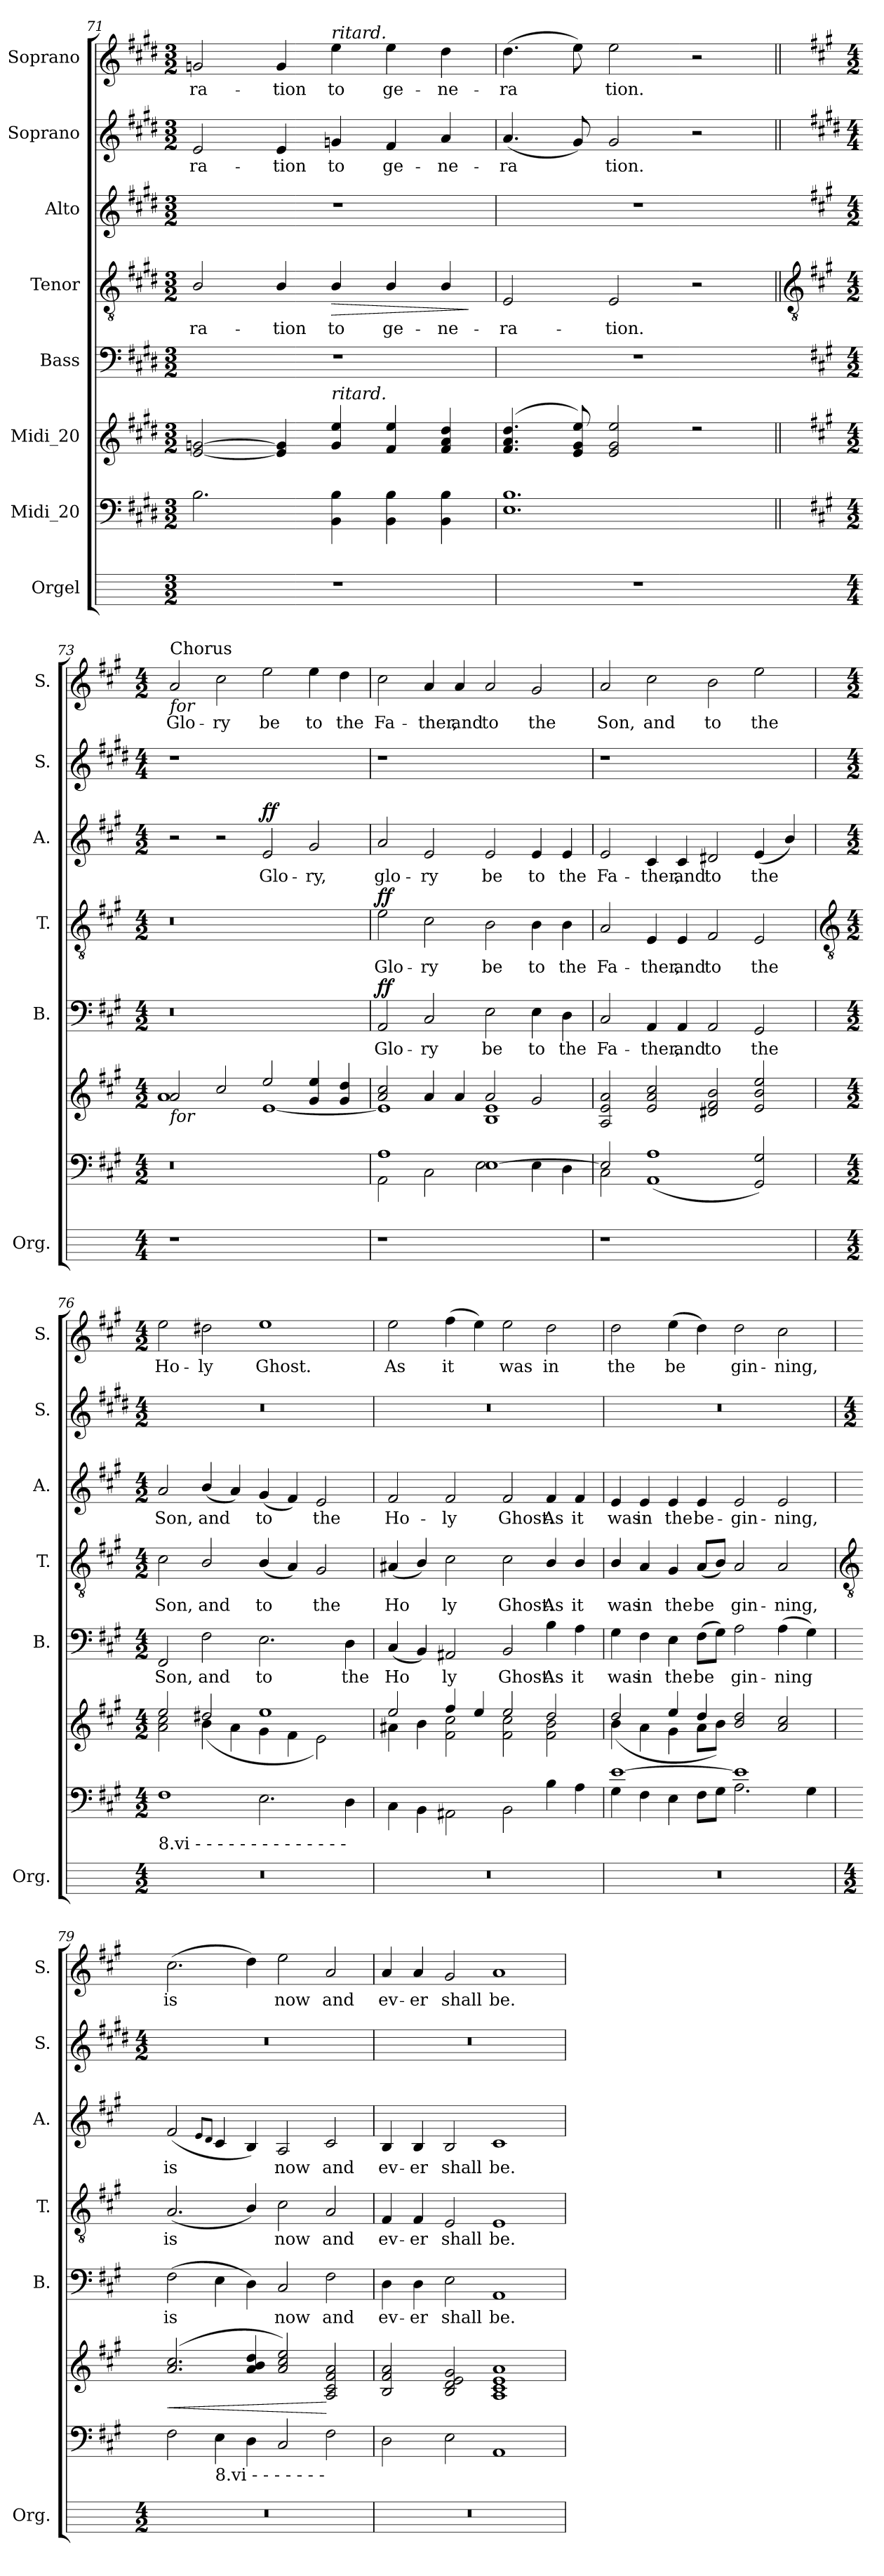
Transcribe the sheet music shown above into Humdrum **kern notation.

**kern	**kern	**kern	**dynam	**kern	**text	**dynam	**kern	**text	**dynam	**kern	**text	**dynam	**kern	**text	**kern	**text
*part8	*part7	*part6	*part6	*part5	*part5	*part5	*part4	*part4	*part4	*part3	*part3	*part3	*part2	*part2	*part1	*part1
*staff8	*staff7	*staff6	*staff6	*staff5	*staff5	*staff5	*staff4	*staff4	*staff4	*staff3	*staff3	*staff3	*staff2	*staff2	*staff1	*staff1
*I"Orgel	*I"Midi_20	*I"Midi_20	*	*I"Bass	*	*	*I"Tenor	*	*	*I"Alto	*	*	*I"Soprano	*	*I"Soprano	*
*I'Org.	*	*	*	*I'B.	*	*	*I'T.	*	*	*I'A.	*	*	*I'S.	*	*I'S.	*
*	*clefF4	*clefG2	*	*clefF4	*	*	*clefGv2	*	*	*clefG2	*	*	*clefG2	*	*clefG2	*
*	*k[f#c#g#d#]	*k[f#c#g#d#]	*	*k[f#c#g#d#]	*	*	*k[f#c#g#d#]	*	*	*k[f#c#g#d#]	*	*	*k[f#c#g#d#]	*	*k[f#c#g#d#]	*
*	*E:	*E:	*	*E:	*	*	*E:	*	*	*E:	*	*	*E:	*	*E:	*
*M3/2	*M3/2	*M3/2	*	*M3/2	*	*	*M3/2	*	*	*M3/2	*	*	*M3/2	*	*M3/2	*
=71	=71	=71	=71	=71	=71	=71	=71	=71	=71	=71	=71	=71	=71	=71	=71	=71
*	*	*^	*	*	*	*	*	*	*	*	*	*	*	*	*	*
!	!	!	!	!	!	!	!	!	!LO:LY:b	!	!	!	!	!	!LO:LY:b	!	!LO:LY:b
1.r	2.B	[2e/ [2gn/	1.ryy	.	1.r	.	.	2B/	-ra-	.	1.r	.	.	2e	-ra-	2gn	-ra-
!	!	!	!	!	!	!	!	!	!LO:LY:b	!	!	!	!	!	!LO:LY:b	!	!LO:LY:b
.	.	4e/] 4g/]	.	.	.	.	.	4B/	-tion	.	.	.	.	4e	-tion	4g	-tion
!	!	!	!	!	!	!	!	!	!	!	!	!	!	!	!	!LO:TX:a:i:t=ritard.	!
!	!	!LO:TX:a:i:t=ritard.	!	!	!	!	!	!	!	!	!	!	!	!	!	!	!
!	!	!	!	!	!	!	!	!	!LO:LY:b	!LO:HP:b	!	!	!	!	!LO:LY:b	!	!LO:LY:b
.	4BB 4B	4g/ 4ee/	.	.	.	.	.	4B/	to	>	.	.	.	4gn	to	4ee	to
!	!	!	!	!	!	!	!	!	!LO:LY:b	!	!	!	!	!	!LO:LY:b	!	!LO:LY:b
.	4BB 4B	4f#/ 4ee/	.	.	.	.	.	4B/	ge-	.	.	.	.	4f#	ge-	4ee	ge-
!	!	!	!	!	!	!	!	!	!LO:LY:b	!	!	!	!	!	!LO:LY:b	!	!LO:LY:b
.	4BB 4B	4f#/ 4a/ 4dd#/	.	.	.	.	.	4B/	-ne-	.	.	.	.	4a	-ne-	4dd#	-ne-
*	*	*v	*v	*	*	*	*	*	*	*	*	*	*	*	*	*	*
.	.	.	.	.	.	.	.	.	]	.	.	.	.	.	.	.
=72	=72	=72	=72	=72	=72	=72	=72	=72	=72	=72	=72	=72	=72	=72	=72	=72
*	*	*^	*	*	*	*	*	*	*	*	*	*	*	*	*	*
!	!	!	!	!	!	!	!	!	!LO:LY:b	!	!	!	!	!	!LO:LY:b	!	!LO:LY:b
1.r	1.E 1.B	(>4.f#/ 4.a/ 4.dd#/	1.ryy	.	1.r	.	.	2E	-ra-	.	1.r	.	.	(<4.a	-ra	(>4.dd#	-ra
.	.	8e/ 8g#/ 8ee/)	.	.	.	.	.	.	.	.	.	.	.	8g#)	.	8ee)	.
!	!	!	!	!	!	!	!	!	!LO:LY:b	!	!	!	!	!	!LO:LY:b	!	!LO:LY:b
.	.	2e/ 2g#/ 2ee/	.	.	.	.	.	2E	-tion.	.	.	.	.	2g#	tion.	2ee	tion.
.	.	2r	.	.	.	.	.	2r	.	.	.	.	.	2r	.	2r	.
!!LO:LB:g=z
=73	=73||	=73||	=73||	=73||	=73	=73||	=73||	=73||	=73||	=73||	=73	=73||	=73||	=73||	=73||	=73||	=73||
*	*	*	*	*	*	*	*	*clefGv2	*	*	*	*	*	*	*	*	*
*	*k[f#c#g#]	*k[f#c#g#]	*	*	*k[f#c#g#]	*	*	*k[f#c#g#]	*	*	*k[f#c#g#]	*	*	*	*	*k[f#c#g#]	*
*	*A:	*A:	*	*	*A:	*	*	*A:	*	*	*A:	*	*	*	*	*A:	*
*M4/4	*M4/2	*M4/2	*	*	*M4/2	*	*	*M4/2	*	*	*M4/2	*	*	*M4/4	*	*M4/2	*
*	*^	*	*	*	*	*	*	*	*	*	*	*	*	*	*	*	*
!	!	!	!	!	!	!	!	!	!	!	!	!	!	!	!	!	!LO:TX:a:t=Chorus	!
!	!	!	!	!	!	!	!	!	!	!	!	!	!	!	!	!	!LO:TX:b:i:t=for	!
!	!	!	!LO:TX:b:i:t=for	!	!	!	!	!	!	!	!	!	!	!	!	!	!	!
!	!	!	!	!	!	!	!	!	!	!	!	!	!	!	!	!	!	!LO:LY:b
1r	0r	0ryy	2a/	1a\	.	0r	.	.	0r	.	.	2r	.	.	1r	.	2a	Glo-
!	!	!	!	!	!	!	!	!	!	!	!	!	!	!	!	!	!	!LO:LY:b
.	.	.	2cc#/	.	.	.	.	.	.	.	.	2r	.	.	.	.	2cc#	-ry
!	!	!	!	!	!	!	!	!	!	!	!	!	!LO:LY:b	!LO:DY:b	!	!	!	!LO:LY:b
1ryy	.	.	2ee/	[1e\	.	.	.	.	.	.	.	2e	Glo-	ff	1ryy	.	2ee	be
!	!	!	!	!	!	!	!	!	!	!	!	!	!LO:LY:b	!	!	!	!	!LO:LY:b
.	.	.	4g#/ 4ee/	.	.	.	.	.	.	.	.	2g#	-ry,	.	.	.	4ee	to
!	!	!	!	!	!	!	!	!	!	!	!	!	!	!	!	!	!	!LO:LY:b
.	.	.	4g#/ 4dd/	.	.	.	.	.	.	.	.	.	.	.	.	.	4dd	the
=74	=74	=74	=74	=74	=74	=74	=74	=74	=74	=74	=74	=74	=74	=74	=74	=74	=74	=74
!	!	!	!	!	!	!	!LO:LY:b	!LO:DY:b	!	!LO:LY:b	!LO:DY:b	!	!LO:LY:b	!	!	!	!	!LO:LY:b
1r	1A/	2AA\	2a/ 2cc#/	1e\]	.	2AA	Glo-	ff	2e	Glo-	ff	2a	glo-	.	1r	.	2cc#	Fa-
!	!	!	!	!	!	!	!LO:LY:b	!	!	!LO:LY:b	!	!	!LO:LY:b	!	!	!	!	!LO:LY:b
.	.	2C#\	4a/	.	.	2C#	-ry	.	2c#	-ry	.	2e	-ry	.	.	.	4a	-ther,
!	!	!	!	!	!	!	!	!	!	!	!	!	!	!	!	!	!	!LO:LY:b
.	.	.	4a/	.	.	.	.	.	.	.	.	.	.	.	.	.	4a	and
!	!	!	!	!	!	!	!LO:LY:b	!	!	!LO:LY:b	!	!	!LO:LY:b	!	!	!	!	!LO:LY:b
1ryy	[1E/	2E\	2a/	1B\ 1e\	.	2E	be	.	2B	be	.	2e	be	.	1ryy	.	2a	to
!	!	!	!	!	!	!	!LO:LY:b	!	!	!LO:LY:b	!	!	!LO:LY:b	!	!	!	!	!LO:LY:b
.	.	4E\	2g#/	.	.	4E	to	.	4B	to	.	4e	to	.	.	.	2g#	the
!	!	!	!	!	!	!	!LO:LY:b	!	!	!LO:LY:b	!	!	!LO:LY:b	!	!	!	!	!
.	.	4D\	.	.	.	4D	the	.	4B	the	.	4e	the	.	.	.	.	.
=75	=75	=75	=75	=75	=75	=75	=75	=75	=75	=75	=75	=75	=75	=75	=75	=75	=75	=75
!	!	!	!	!	!	!	!LO:LY:b	!	!	!LO:LY:b	!	!	!LO:LY:b	!	!	!	!	!LO:LY:b
1r	2E/]	2C#\	2A/ 2e/ 2a/	0ryy	.	2C#	Fa-	.	2A	Fa-	.	2e	Fa-	.	1r	.	2a	Son,
!	!	!	!	!	!	!	!LO:LY:b	!	!	!LO:LY:b	!	!	!LO:LY:b	!	!	!	!	!LO:LY:b
.	(>1AA/ 1A/	1.ryy	2e/ 2a/ 2cc#/	.	.	4AA	-ther,	.	4E	-ther,	.	4c#	-ther,	.	.	.	2cc#	and
!	!	!	!	!	!	!	!LO:LY:b	!	!	!LO:LY:b	!	!	!LO:LY:b	!	!	!	!	!
.	.	.	.	.	.	4AA	and	.	4E	and	.	4c#	and	.	.	.	.	.
!	!	!	!	!	!	!	!LO:LY:b	!	!	!LO:LY:b	!	!	!LO:LY:b	!	!	!	!	!LO:LY:b
1ryy	.	.	2d#X/ 2f#/ 2b/	.	.	2AA	to	.	2F#	to	.	2d#X	to	.	1ryy	.	2b	to
!	!	!	!	!	!	!	!LO:LY:b	!	!	!LO:LY:b	!	!	!LO:LY:b	!	!	!	!	!LO:LY:b
.	2GG#/ 2G#/)	.	2e/ 2b/ 2ee/	.	.	2GG#	the	.	2E	the	.	(<4e	the	.	.	.	2ee	the
.	.	.	.	.	.	.	.	.	.	.	.	4b/)	.	.	.	.	.	.
!!LO:LB:g=z
=76	=76	=76	=76	=76	=76	=76	=76	=76	=76	=76	=76	=76	=76	=76	=76	=76	=76	=76
*	*	*	*	*	*	*	*	*	*clefGv2	*	*	*	*	*	*	*	*	*
*M4/2	*M4/2	*	*M4/2	*	*	*M4/2	*	*	*M4/2	*	*	*M4/2	*	*	*M4/2	*	*M4/2	*
!	!LO:TX:b:t=8.vi        -        -        -        -        -        -        -        -        -        -        -        -        -        -	!	!	!	!	!	!	!	!	!	!	!	!	!	!	!	!	!
!	!	!	!	!	!	!	!LO:LY:b	!	!	!LO:LY:b	!	!	!LO:LY:b	!	!	!	!	!LO:LY:b
0r	0ryy	1F#\	2ee/	2a\ 2cc#\	.	2FF#	Son,	.	2c#	Son,	.	2a	Son,	.	0r	.	2ee	Ho-
!	!	!	!	!	!	!	!LO:LY:b	!	!	!LO:LY:b	!	!	!LO:LY:b	!	!	!	!	!LO:LY:b
.	.	.	2dd#X/	(<4b\	.	2F#	and	.	2B/	and	.	(<4b/	and	.	.	.	2dd#X	-ly
.	.	.	.	4a\	.	.	.	.	.	.	.	4a)	.	.	.	.	.	.
!	!	!	!	!	!	!	!LO:LY:b	!	!	!LO:LY:b	!	!	!LO:LY:b	!	!	!	!	!LO:LY:b
.	.	2.E\	1ee/	4g#\	.	2.E	to	.	(<4B/	to	.	(<4g#	to	.	.	.	1ee	Ghost.
.	.	.	.	4f#\	.	.	.	.	4A/)	.	.	4f#)	.	.	.	.	.	.
!	!	!	!	!	!	!	!	!	!	!LO:LY:b	!	!	!LO:LY:b	!	!	!	!	!
.	.	.	.	2e\)	.	.	.	.	2G#/	the	.	2e	the	.	.	.	.	.
!	!	!	!	!	!	!	!LO:LY:b	!	!	!	!	!	!	!	!	!	!	!
.	.	4D\	.	.	.	4D	the	.	.	.	.	.	.	.	.	.	.	.
=77	=77	=77	=77	=77	=77	=77	=77	=77	=77	=77	=77	=77	=77	=77	=77	=77	=77	=77
!	!	!	!	!	!	!	!LO:LY:b	!	!	!LO:LY:b	!	!	!LO:LY:b	!	!	!	!	!LO:LY:b
0r	0ryy	4C#\	2ee/	4a#X\	.	(<4C#	Ho	.	(<4A#X/	Ho	.	2f#	Ho-	.	0r	.	2ee	As
.	.	4BB\	.	4b\	.	4BB)	.	.	4B/)	.	.	.	.	.	.	.	.	.
!	!	!	!	!	!	!	!LO:LY:b	!	!	!LO:LY:b	!	!	!LO:LY:b	!	!	!	!	!LO:LY:b
.	.	2AA#X\	4ff#/	2f#\ 2cc#\	.	2AA#X	ly	.	2c#	ly	.	2f#	-ly	.	.	.	(>4ff#	it
.	.	.	4ee/	.	.	.	.	.	.	.	.	.	.	.	.	.	4ee)	.
!	!	!	!	!	!	!	!LO:LY:b	!	!	!LO:LY:b	!	!	!LO:LY:b	!	!	!	!	!LO:LY:b
.	.	2BB\	2ee/	2f#\ 2cc#\	.	2BB	Ghost.	.	2c#	Ghost.	.	2f#	Ghost.	.	.	.	2ee	was
!	!	!	!	!	!	!	!LO:LY:b	!	!	!LO:LY:b	!	!	!LO:LY:b	!	!	!	!	!LO:LY:b
.	.	4B\	2dd/	2f#\ 2b\	.	4B	As	.	4B/	As	.	4f#	As	.	.	.	2dd	in
!	!	!	!	!	!	!	!LO:LY:b	!	!	!LO:LY:b	!	!	!LO:LY:b	!	!	!	!	!
.	.	4A\	.	.	.	4A	it	.	4B/	it	.	4f#	it	.	.	.	.	.
=78	=78	=78	=78	=78	=78	=78	=78	=78	=78	=78	=78	=78	=78	=78	=78	=78	=78	=78
!	!	!	!	!	!	!	!LO:LY:b	!	!	!LO:LY:b	!	!	!LO:LY:b	!	!	!	!	!LO:LY:b
0r	[1e/	4G#\	2dd/	(<4b\	.	4G#	was	.	4B/	was	.	4e	was	.	0r	.	2dd	the
!	!	!	!	!	!	!	!LO:LY:b	!	!	!LO:LY:b	!	!	!LO:LY:b	!	!	!	!	!
.	.	4F#\	.	4a\	.	4F#	in	.	4A	in	.	4e	in	.	.	.	.	.
!	!	!	!	!	!	!	!LO:LY:b	!	!	!LO:LY:b	!	!	!LO:LY:b	!	!	!	!	!LO:LY:b
.	.	4E\	4ee/	4g#\	.	4E	the	.	4G#	the	.	4e	the	.	.	.	(>4ee	be
!	!	!	!	!	!	!	!LO:LY:b	!	!	!LO:LY:b	!	!	!LO:LY:b	!	!	!	!	!
.	.	8F#\L	4dd/	8a\L	.	(>8F#L	be	.	(<8AL	be	.	4e	be-	.	.	.	4dd)	.
.	.	8G#\J	.	8b\J)	.	8G#J)	.	.	8BJ)	.	.	.	.	.	.	.	.	.
!	!	!	!	!	!	!	!LO:LY:b	!	!	!LO:LY:b	!	!	!LO:LY:b	!	!	!	!	!LO:LY:b
.	1e/]	2.A\	2b/ 2dd/	1ryy	.	2A	gin-	.	2A	gin-	.	2e	-gin-	.	.	.	2dd	gin-
!	!	!	!	!	!	!	!LO:LY:b	!	!	!LO:LY:b	!	!	!LO:LY:b	!	!	!	!	!LO:LY:b
.	.	.	2a/ 2cc#/	.	.	(>4A	-ning	.	2A	-ning,	.	2e	-ning,	.	.	.	2cc#	-ning,
.	.	4G#\	.	.	.	4G#)	.	.	.	.	.	.	.	.	.	.	.	.
*	*v	*v	*	*	*	*	*	*	*	*	*	*	*	*	*	*	*	*
!!LO:LB:g=z
=79	=79	=79	=79	=79	=79	=79	=79	=79	=79	=79	=79	=79	=79	=79	=79	=79	=79
*	*	*	*	*	*	*	*	*clefGv2	*	*	*	*	*	*	*	*	*
*M4/2	*	*	*	*	*	*	*	*	*	*	*	*	*	*M4/2	*	*	*
*	*^	*	*	*	*	*	*	*	*	*	*	*	*	*	*	*	*
!	!	!	!	!	!LO:HP:b	!	!LO:LY:b	!	!	!LO:LY:b	!	!	!LO:LY:b	!	!	!	!	!LO:LY:b
*	*v	*v	*	*	*	*	*	*	*	*	*	*	*	*	*	*	*	*
0r	2F#	(>2.a/ 2.cc#/	0ryy	<	(>2F#	is	.	(<2.A	is	.	(<2f#	is	.	0r	.	(>2.cc#	is
.	.	.	.	.	.	.	.	.	.	.	8qqeL	.	.	.	.	.	.
.	.	.	.	.	.	.	.	.	.	.	8qqdJ	.	.	.	.	.	.
!	!LO:TX:b:t=8.vi        -        -        -        -        -        -        -	!	!	!	!	!	!	!	!	!	!	!	!	!	!	!	!
.	4E	.	.	.	4E	.	.	.	.	.	4c#	.	.	.	.	.	.
.	4D	4a/ 4b/ 4dd/	.	.	4D)	.	.	4B/)	.	.	4B)	.	.	.	.	4dd)	.
!	!	!	!	!	!	!LO:LY:b	!	!	!LO:LY:b	!	!	!LO:LY:b	!	!	!	!	!LO:LY:b
.	2C#	2a/ 2cc#/ 2ee/)	.	.	2C#	now	.	2c#	now	.	2A	now	.	.	.	2ee	now
!	!	!	!	!	!	!LO:LY:b	!	!	!LO:LY:b	!	!	!LO:LY:b	!	!	!	!	!LO:LY:b
.	2F#	2A/ 2c#/ 2f#/ 2a/	.	[	2F#	and	.	2A	and	.	2c#	and	.	.	.	2a	and
=80	=80	=80	=80	=80	=80	=80	=80	=80	=80	=80	=80	=80	=80	=80	=80	=80	=80
!	!	!	!	!	!	!LO:LY:b	!	!	!LO:LY:b	!	!	!LO:LY:b	!	!	!	!	!LO:LY:b
0r	2D	2B/ 2f#/ 2a/	0ryy	.	4D	ev-	.	4F#	ev-	.	4B	ev-	.	0r	.	4a	ev-
!	!	!	!	!	!	!LO:LY:b	!	!	!LO:LY:b	!	!	!LO:LY:b	!	!	!	!	!LO:LY:b
.	.	.	.	.	4D	-er	.	4F#	-er	.	4B	-er	.	.	.	4a	-er
!	!	!	!	!	!	!LO:LY:b	!	!	!LO:LY:b	!	!	!LO:LY:b	!	!	!	!	!LO:LY:b
.	2E	2B/ 2d/ 2e/ 2g#/	.	.	2E	shall	.	2E	shall	.	2B	shall	.	.	.	2g#	shall
!	!	!	!	!	!	!LO:LY:b	!	!	!LO:LY:b	!	!	!LO:LY:b	!	!	!	!	!LO:LY:b
.	1AA	1A/ 1c#/ 1e/ 1a/	.	.	1AA	be.	.	1E	be.	.	1c#	be.	.	.	.	1a	be.
*	*	*v	*v	*	*	*	*	*	*	*	*	*	*	*	*	*	*
=	=	=	=	=	=	=	=	=	=	=	=	=	=	=	=	=
*-	*-	*-	*-	*-	*-	*-	*-	*-	*-	*-	*-	*-	*-	*-	*-	*-
